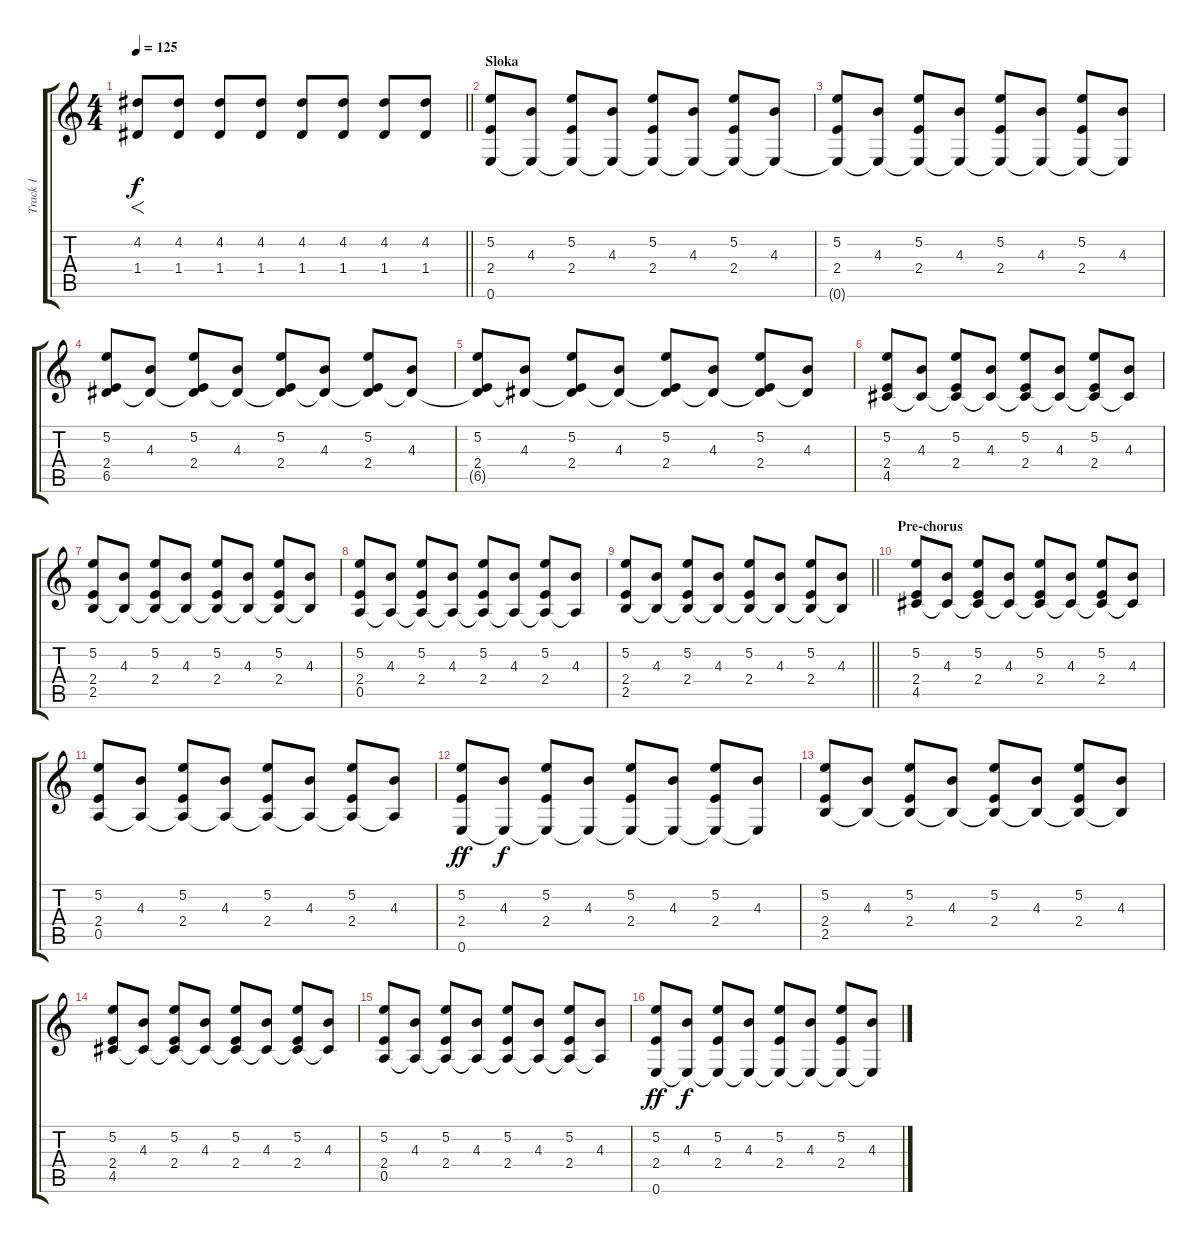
\track ("Track 1" "Track 1") {instrument distortionguitar}
\staff {score tabs}
\tuning (E4 B3 G3 D3 A2 E2) {hide}
\ts (4 4)
\tempo 125
\clef g2
\barLineRight lightlight
\ks c
(4.2 1.4).8{f dy f} (4.2 1.4).8 (4.2 1.4).8 (4.2 1.4).8 (4.2 1.4).8 (4.2 1.4).8 (4.2 1.4).8 (4.2 1.4).8 |
\section ("" "Sloka")
(5.2 2.4 0.6).8 (4.3 0.6{t}).8 (5.2 2.4 0.6{t}).8 (4.3 0.6{t}).8 (5.2 2.4 0.6{t}).8 (4.3 0.6{t}).8 (5.2 2.4 0.6{t}).8 (4.3 0.6{t}).8 |
(5.2 2.4 0.6{t}).8 (4.3 0.6{t}).8 (5.2 2.4 0.6{t}).8 (4.3 0.6{t}).8 (5.2 2.4 0.6{t}).8 (4.3 0.6{t}).8 (5.2 2.4 0.6{t}).8 (4.3 0.6{t}).8 |
(5.2 2.4 6.5).8 (4.3 6.5{t}).8 (5.2 2.4 6.5{t}).8 (4.3 6.5{t}).8 (5.2 2.4 6.5{t}).8 (4.3 6.5{t}).8 (5.2 2.4 6.5{t}).8 (4.3 6.5{t}).8 |
(5.2 2.4 6.5{t}).8 (4.3 6.5{t}).8 (5.2 2.4 6.5{t}).8 (4.3 6.5{t}).8 (5.2 2.4 6.5{t}).8 (4.3 6.5{t}).8 (5.2 2.4 6.5{t}).8 (4.3 6.5{t}).8 |
(5.2 2.4 4.5).8 (4.3 4.5{t}).8 (5.2 2.4 4.5{t}).8 (4.3 4.5{t}).8 (5.2 2.4 4.5{t}).8 (4.3 4.5{t}).8 (5.2 2.4 4.5{t}).8 (4.3 4.5{t}).8 |
(5.2 2.4 2.5).8 (4.3 2.5{t}).8 (5.2 2.4 2.5{t}).8 (4.3 2.5{t}).8 (5.2 2.4 2.5{t}).8 (4.3 2.5{t}).8 (5.2 2.4 2.5{t}).8 (4.3 2.5{t}).8 |
(5.2 2.4 0.5).8 (4.3 0.5{t}).8 (5.2 2.4 0.5{t}).8 (4.3 0.5{t}).8 (5.2 2.4 0.5{t}).8 (4.3 0.5{t}).8 (5.2 2.4 0.5{t}).8 (4.3 0.5{t}).8 |
\barLineRight lightlight
(5.2 2.4 2.5).8 (4.3 2.5{t}).8 (5.2 2.4 2.5{t}).8 (4.3 2.5{t}).8 (5.2 2.4 2.5{t}).8 (4.3 2.5{t}).8 (5.2 2.4 2.5{t}).8 (4.3 2.5{t}).8 |
\section ("" "Pre-chorus")
(5.2 2.4 4.5).8 (4.3 4.5{t}).8 (5.2 2.4 4.5{t}).8 (4.3 4.5{t}).8 (5.2 2.4 4.5{t}).8 (4.3 4.5{t}).8 (5.2 2.4 4.5{t}).8 (4.3 4.5{t}).8 |
(5.2 2.4 0.5).8 (4.3 0.5{t}).8 (5.2 2.4 0.5{t}).8 (4.3 0.5{t}).8 (5.2 2.4 0.5{t}).8 (4.3 0.5{t}).8 (5.2 2.4 0.5{t}).8 (4.3 0.5{t}).8 |
(5.2 2.4 0.6).8{dy ff} (4.3 0.6{t}).8{dy f} (5.2 2.4 0.6{t}).8 (4.3 0.6{t}).8 (5.2 2.4 0.6{t}).8 (4.3 0.6{t}).8 (5.2 2.4 0.6{t}).8 (4.3 0.6{t}).8 |
(5.2 2.4 2.5).8 (4.3 2.5{t}).8 (5.2 2.4 2.5{t}).8 (4.3 2.5{t}).8 (5.2 2.4 2.5{t}).8 (4.3 2.5{t}).8 (5.2 2.4 2.5{t}).8 (4.3 2.5{t}).8 |
(5.2 2.4 4.5).8 (4.3 4.5{t}).8 (5.2 2.4 4.5{t}).8 (4.3 4.5{t}).8 (5.2 2.4 4.5{t}).8 (4.3 4.5{t}).8 (5.2 2.4 4.5{t}).8 (4.3 4.5{t}).8 |
(5.2 2.4 0.5).8 (4.3 0.5{t}).8 (5.2 2.4 0.5{t}).8 (4.3 0.5{t}).8 (5.2 2.4 0.5{t}).8 (4.3 0.5{t}).8 (5.2 2.4 0.5{t}).8 (4.3 0.5{t}).8 |
(5.2 2.4 0.6).8{dy ff} (4.3 0.6{t}).8{dy f} (5.2 2.4 0.6{t}).8 (4.3 0.6{t}).8 (5.2 2.4 0.6{t}).8 (4.3 0.6{t}).8 (5.2 2.4 0.6{t}).8 (4.3 0.6{t}).8
